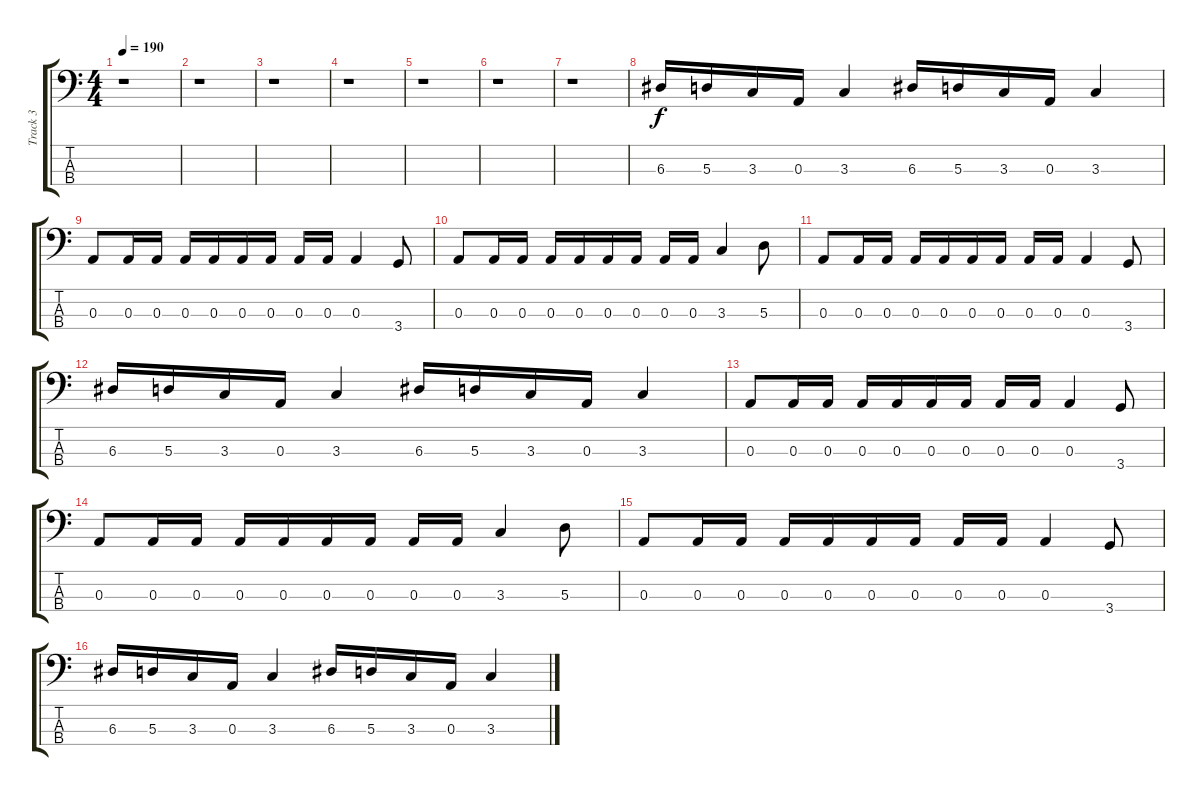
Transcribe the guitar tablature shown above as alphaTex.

\track ("Track 3" "Track 3") {instrument electricbasspick}
\staff {score tabs}
\tuning (G2 D2 A1 E1) {hide}
\ts (4 4)
\tempo 190
\clef f4
\ks c
r.1{dy f instrument electricbasspick} |
r.1 |
r.1 |
r.1 |
r.1 |
r.1 |
r.1 |
6.3.16 5.3.16 3.3.16 0.3.16 3.3.4 6.3.16 5.3.16 3.3.16 0.3.16 3.3.4 |
0.3.8 0.3.16 0.3.16 0.3.16 0.3.16 0.3.16 0.3.16 0.3.16 0.3.16 0.3.4 3.4.8 |
0.3.8 0.3.16 0.3.16 0.3.16 0.3.16 0.3.16 0.3.16 0.3.16 0.3.16 3.3.4 5.3.8 |
0.3.8 0.3.16 0.3.16 0.3.16 0.3.16 0.3.16 0.3.16 0.3.16 0.3.16 0.3.4 3.4.8 |
6.3.16 5.3.16 3.3.16 0.3.16 3.3.4 6.3.16 5.3.16 3.3.16 0.3.16 3.3.4 |
0.3.8 0.3.16 0.3.16 0.3.16 0.3.16 0.3.16 0.3.16 0.3.16 0.3.16 0.3.4 3.4.8 |
0.3.8 0.3.16 0.3.16 0.3.16 0.3.16 0.3.16 0.3.16 0.3.16 0.3.16 3.3.4 5.3.8 |
0.3.8 0.3.16 0.3.16 0.3.16 0.3.16 0.3.16 0.3.16 0.3.16 0.3.16 0.3.4 3.4.8 |
6.3.16 5.3.16 3.3.16 0.3.16 3.3.4 6.3.16 5.3.16 3.3.16 0.3.16 3.3.4
